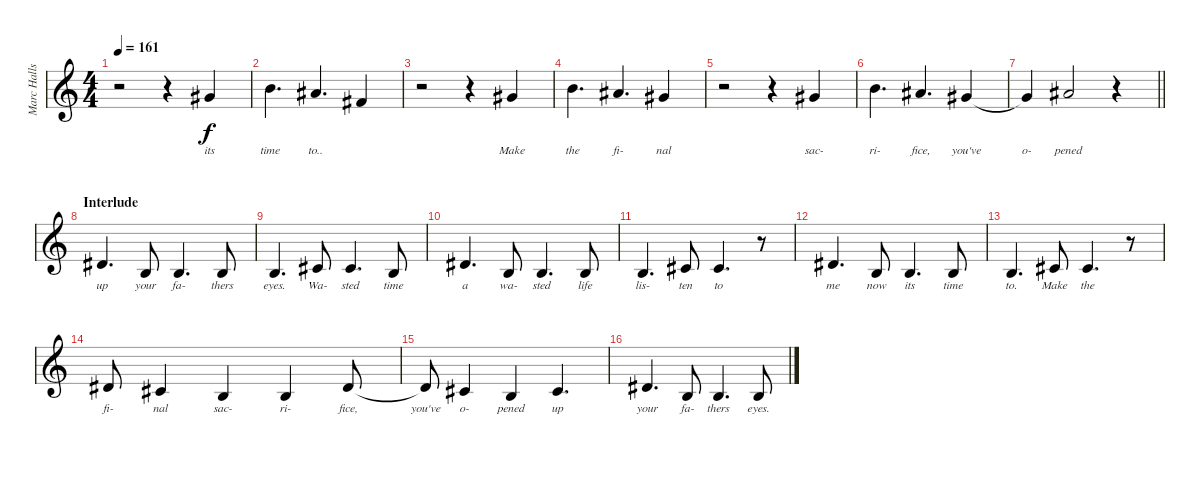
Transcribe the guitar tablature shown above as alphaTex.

\track ("Marc Halls (Vocals)" "Marc Halls") {mute instrument lead2sawtooth}
\staff {score}
\tuning (E4 B3 G3 D3 A2 E2) {hide}
\ts (4 4)
\tempo 161
\clef g2
\ks c
r.2{dy f} r.4 9.2.4{lyrics (0 "its") lyrics (1 "") lyrics (2 "") lyrics (3 "") lyrics (4 "")} |
7.1.4{d lyrics (0 "time") lyrics (1 "") lyrics (2 "") lyrics (3 "") lyrics (4 "")} 6.1.4{d lyrics (0 "to..") lyrics (1 "") lyrics (2 "") lyrics (3 "") lyrics (4 "")} 7.2.4{lyrics (0 "") lyrics (1 "") lyrics (2 "") lyrics (3 "") lyrics (4 "")} |
r.2 r.4 9.2.4{lyrics (0 "Make") lyrics (1 "") lyrics (2 "") lyrics (3 "") lyrics (4 "")} |
7.1.4{d lyrics (0 "the") lyrics (1 "") lyrics (2 "") lyrics (3 "") lyrics (4 "")} 6.1.4{d lyrics (0 "fi-") lyrics (1 "") lyrics (2 "") lyrics (3 "") lyrics (4 "")} 9.2.4{lyrics (0 "nal") lyrics (1 "") lyrics (2 "") lyrics (3 "") lyrics (4 "")} |
r.2 r.4 9.2.4{lyrics (0 "sac-") lyrics (1 "") lyrics (2 "") lyrics (3 "") lyrics (4 "")} |
7.1.4{d lyrics (0 "ri-") lyrics (1 "") lyrics (2 "") lyrics (3 "") lyrics (4 "")} 6.1.4{d lyrics (0 "fice,") lyrics (1 "") lyrics (2 "") lyrics (3 "") lyrics (4 "")} 9.2.4{lyrics (0 "you've") lyrics (1 "") lyrics (2 "") lyrics (3 "") lyrics (4 "")} |
\barLineRight lightlight
9.2{t}.4{lyrics (0 "o-") lyrics (1 "") lyrics (2 "") lyrics (3 "") lyrics (4 "")} 6.1.2{lyrics (0 "pened") lyrics (1 "") lyrics (2 "") lyrics (3 "") lyrics (4 "")} r.4 |
\section ("" "Interlude")
8.3.4{d lyrics (0 "up") lyrics (1 "") lyrics (2 "") lyrics (3 "") lyrics (4 "")} 9.4.8{lyrics (0 "your") lyrics (1 "") lyrics (2 "") lyrics (3 "") lyrics (4 "")} 9.4.4{d lyrics (0 "fa-") lyrics (1 "") lyrics (2 "") lyrics (3 "") lyrics (4 "")} 9.4.8{lyrics (0 "thers") lyrics (1 "") lyrics (2 "") lyrics (3 "") lyrics (4 "")} |
9.4.4{d lyrics (0 "eyes.") lyrics (1 "") lyrics (2 "") lyrics (3 "") lyrics (4 "")} 6.3.8{lyrics (0 "Wa-") lyrics (1 "") lyrics (2 "") lyrics (3 "") lyrics (4 "")} 6.3.4{d lyrics (0 "sted") lyrics (1 "") lyrics (2 "") lyrics (3 "") lyrics (4 "")} 9.4.8{lyrics (0 "time") lyrics (1 "") lyrics (2 "") lyrics (3 "") lyrics (4 "")} |
8.3.4{d lyrics (0 "a") lyrics (1 "") lyrics (2 "") lyrics (3 "") lyrics (4 "")} 9.4.8{lyrics (0 "wa-") lyrics (1 "") lyrics (2 "") lyrics (3 "") lyrics (4 "")} 9.4.4{d lyrics (0 "sted") lyrics (1 "") lyrics (2 "") lyrics (3 "") lyrics (4 "")} 9.4.8{lyrics (0 "life") lyrics (1 "") lyrics (2 "") lyrics (3 "") lyrics (4 "")} |
9.4.4{d lyrics (0 "lis-") lyrics (1 "") lyrics (2 "") lyrics (3 "") lyrics (4 "")} 6.3.8{lyrics (0 "ten") lyrics (1 "") lyrics (2 "") lyrics (3 "") lyrics (4 "")} 6.3.4{d lyrics (0 "to") lyrics (1 "") lyrics (2 "") lyrics (3 "") lyrics (4 "")} r.8 |
8.3.4{d lyrics (0 "me") lyrics (1 "") lyrics (2 "") lyrics (3 "") lyrics (4 "")} 9.4.8{lyrics (0 "now") lyrics (1 "") lyrics (2 "") lyrics (3 "") lyrics (4 "")} 9.4.4{d lyrics (0 "its") lyrics (1 "") lyrics (2 "") lyrics (3 "") lyrics (4 "")} 9.4.8{lyrics (0 "time") lyrics (1 "") lyrics (2 "") lyrics (3 "") lyrics (4 "")} |
9.4.4{d lyrics (0 "to.") lyrics (1 "") lyrics (2 "") lyrics (3 "") lyrics (4 "")} 6.3.8{lyrics (0 "Make") lyrics (1 "") lyrics (2 "") lyrics (3 "") lyrics (4 "")} 6.3.4{d lyrics (0 "the") lyrics (1 "") lyrics (2 "") lyrics (3 "") lyrics (4 "")} r.8 |
8.3.8{lyrics (0 "fi-") lyrics (1 "") lyrics (2 "") lyrics (3 "") lyrics (4 "")} 6.3.4{lyrics (0 "nal") lyrics (1 "") lyrics (2 "") lyrics (3 "") lyrics (4 "")} 9.4.4{lyrics (0 "sac-") lyrics (1 "") lyrics (2 "") lyrics (3 "") lyrics (4 "")} 9.4.4{lyrics (0 "ri-") lyrics (1 "") lyrics (2 "") lyrics (3 "") lyrics (4 "")} 8.3.8{lyrics (0 "fice,") lyrics (1 "") lyrics (2 "") lyrics (3 "") lyrics (4 "")} |
8.3{t}.8{lyrics (0 "you've") lyrics (1 "") lyrics (2 "") lyrics (3 "") lyrics (4 "")} 6.3.4{lyrics (0 "o-") lyrics (1 "") lyrics (2 "") lyrics (3 "") lyrics (4 "")} 9.4.4{lyrics (0 "pened") lyrics (1 "") lyrics (2 "") lyrics (3 "") lyrics (4 "")} 6.3.4{d lyrics (0 "up") lyrics (1 "") lyrics (2 "") lyrics (3 "") lyrics (4 "")} |
8.3.4{d lyrics (0 "your") lyrics (1 "") lyrics (2 "") lyrics (3 "") lyrics (4 "")} 9.4.8{lyrics (0 "fa-") lyrics (1 "") lyrics (2 "") lyrics (3 "") lyrics (4 "")} 9.4.4{d lyrics (0 "thers") lyrics (1 "") lyrics (2 "") lyrics (3 "") lyrics (4 "")} 9.4.8{lyrics (0 "eyes.") lyrics (1 "") lyrics (2 "") lyrics (3 "") lyrics (4 "")}
